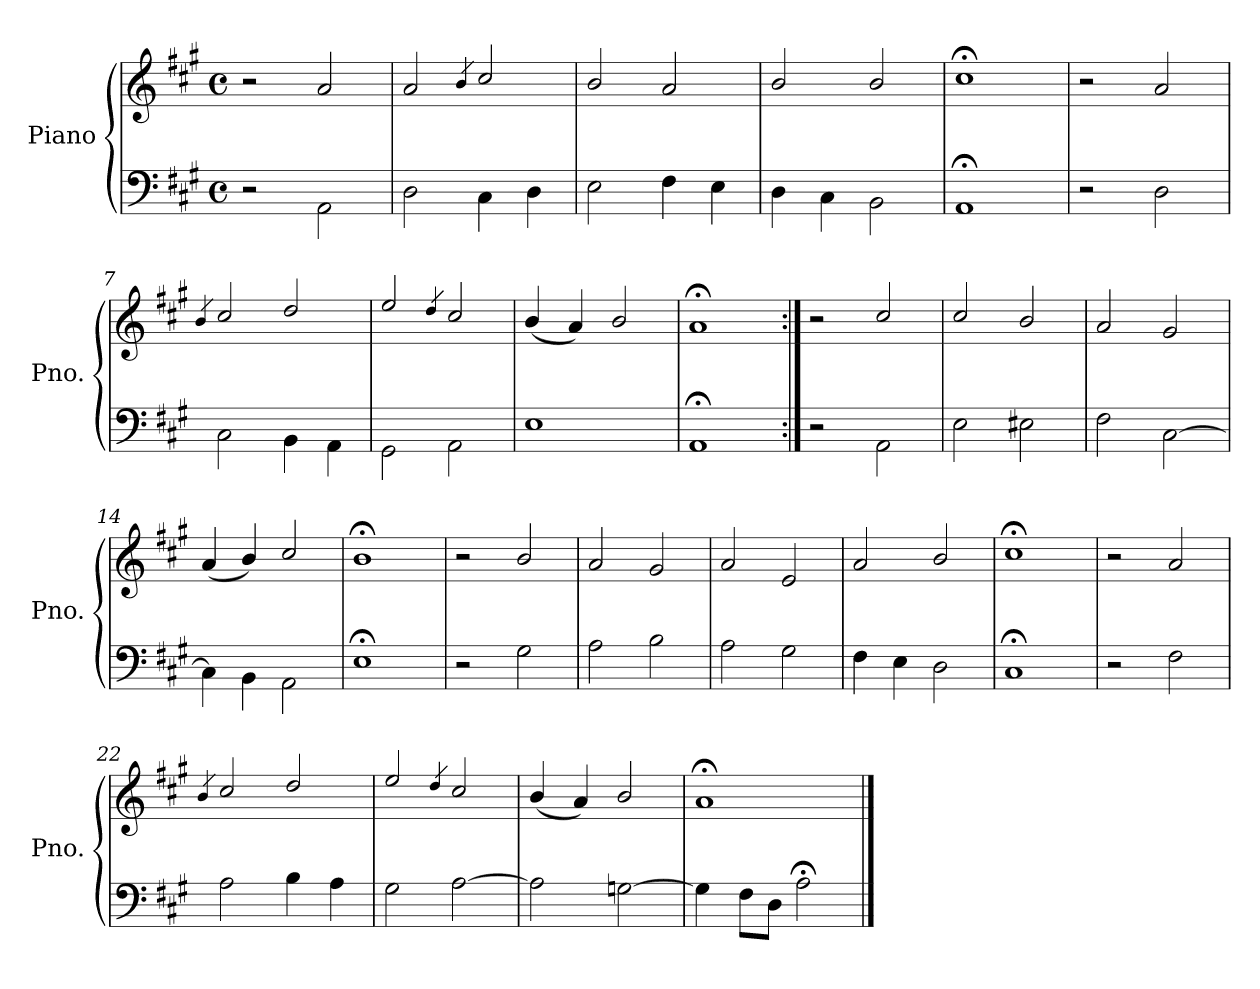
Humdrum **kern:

**kern	**kern
*part1	*part1
*staff2	*staff1
*I"Piano	*
*I'Pno.	*
*clefF4	*clefG2
*k[f#c#g#]	*k[f#c#g#]
*A:	*A:
*M4/4	*M4/4
*met(c)	*met(c)
=1	=1
2r	2r
2AA\	2a/
=2	=2
2D\	2a/
.	4qb/
4C#\	2cc#/
4D\	.
=3	=3
2E\	2b/
4F#\	2a/
4E\	.
=4	=4
4D\	2b/
4C#\	.
2BB\	2b/
=5	=5
1AA;	1cc#;<
=6	=6
2r	2r
2D\	2a/
=7	=7
.	4qb/
2C#\	2cc#/
4BB\	2dd/
4AA\	.
=8	=8
2GG#\	2ee/
.	4qdd/
2AA\	2cc#/
=9	=9
1E	(4b/
.	4a/)
.	2b/
=10	=10
1AA;	1a;<
!!LO:PB:g=z
=11:|!	=11:|!
2r	2r
2AA\	2cc#/
=12	=12
2E\	2cc#/
2E#X\	2b/
=13	=13
2F#\	2a/
[<2C#\	2g#/
=14	=14
4C#\]	(4a/
4BB\	4b/)
2AA\	2cc#/
=15	=15
1E;	1b;<
=16	=16
2r	2r
2G#\	2b/
=17	=17
2A\	2a/
2B\	2g#/
=18	=18
2A\	2a/
2G#\	2e/
=19	=19
4F#\	2a/
4E\	.
2D\	2b/
=20	=20
1C#;	1cc#;<
!!LO:LB:g=z
=21	=21
2r	2r
2F#\	2a/
=22	=22
.	4qb/
2A\	2cc#/
4B\	2dd/
4A\	.
=23	=23
2G#\	2ee/
.	4qdd/
[<2A\	2cc#/
=24	=24
2A\]	(4b/
.	4a/)
[<2Gn\	2b/
=25	=25
4G\]	1a;<
8F#\L	.
8D\J	.
2A;\	.
==	==
*-	*-
